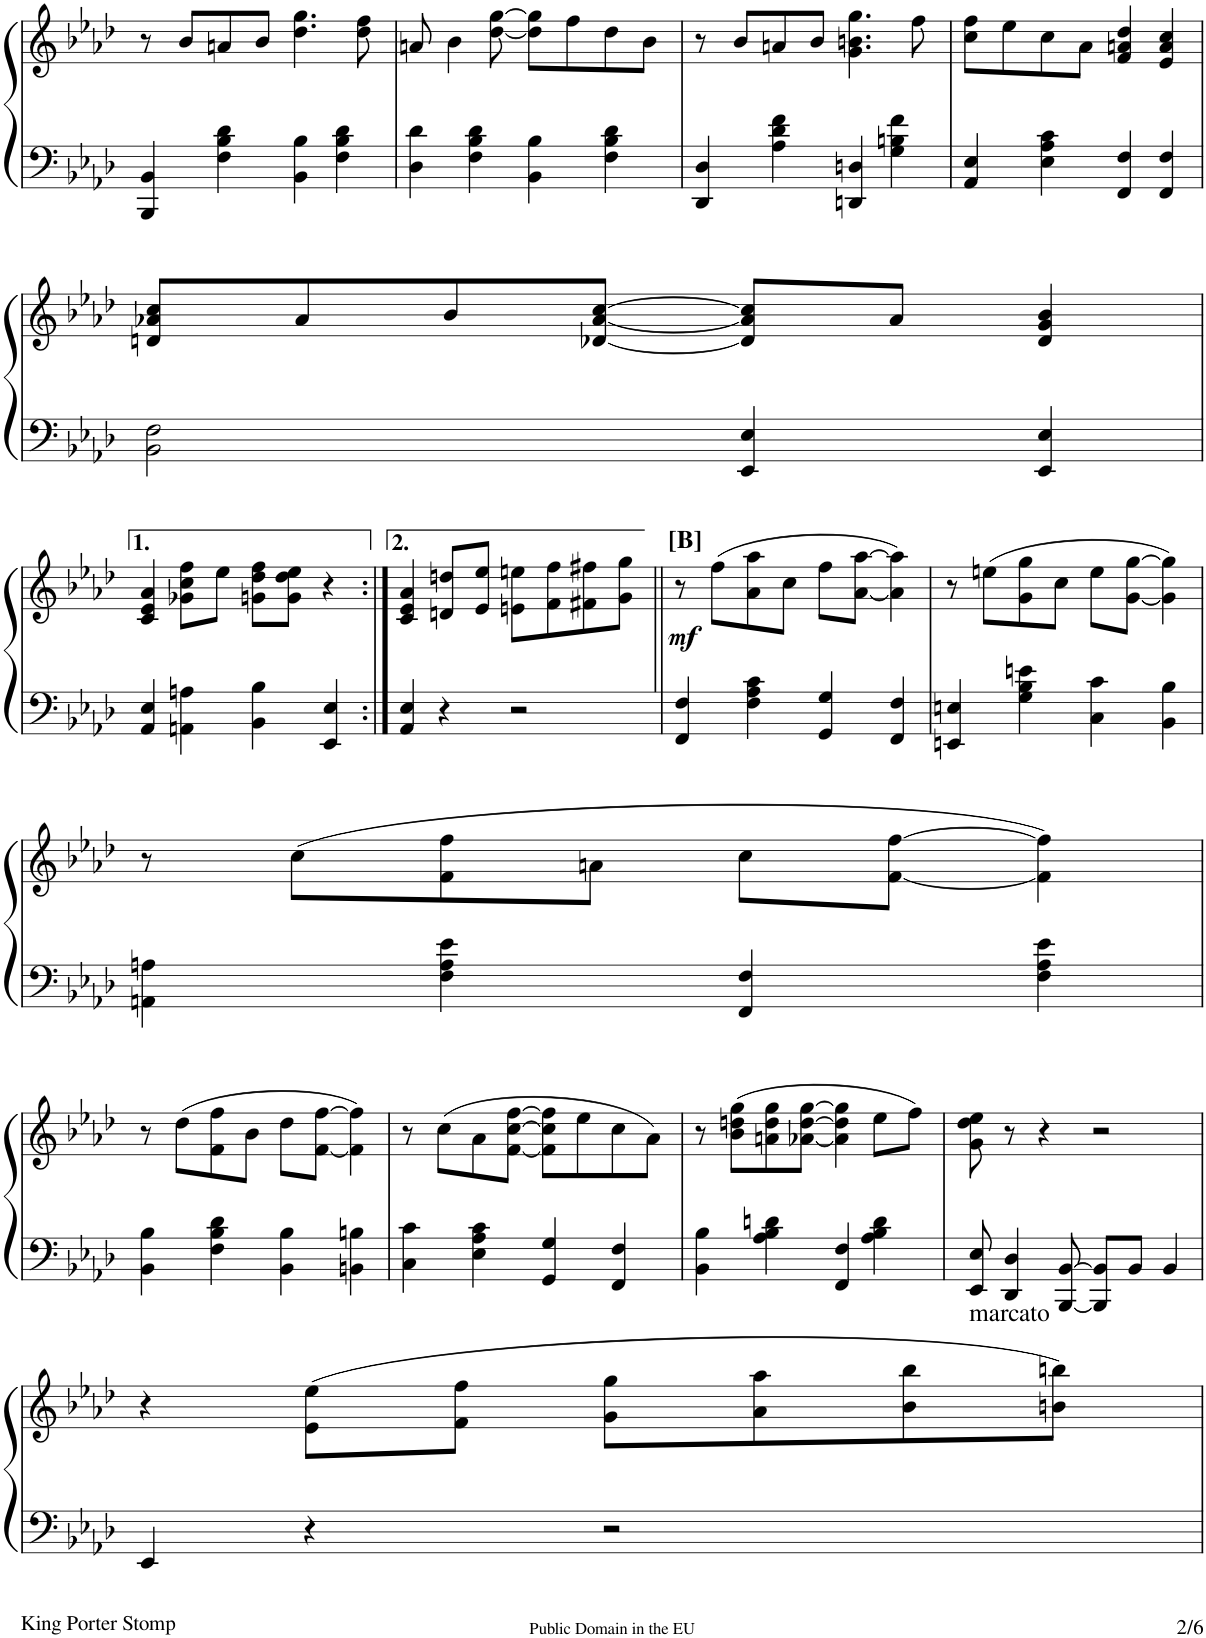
**kern	**kern	**dynam
*part1	*part1	*part1
*staff2	*staff1	*staff1/2
*I"Piano	*	*
*I'Pno.	*	*
!!LO:PB:g=z
*clefF4	*clefG2	*
*k[b-e-a-d-]	*k[b-e-a-d-]	*
*A-:	*A-:	*
*M2/2	*M2/2	*
*met(c|)	*met(c|)	*
=15	=15	=15
4BBB-/ 4BB-/	8r	.
.	8b-/L	.
4F\ 4B-\ 4d-\	8an/	.
.	8b-/J	.
4BB-\ 4B-\	4.dd-\ 4.gg\	.
4F\ 4B-\ 4d-\	.	.
.	8dd-\ 8ff\	.
=16	=16	=16
4D-\ 4d-\	8an/	.
.	4b-\	.
4F\ 4B-\ 4d-\	.	.
.	[8dd-\ [8gg\	.
4BB-\ 4B-\	8dd-\] 8gg\]L	.
.	8ff\	.
4F\ 4B-\ 4d-\	8dd-\	.
.	8b-\J	.
=17	=17	=17
4DD-/ 4D-/	8r	.
.	8b-/L	.
4A-\ 4d-\ 4f\	8an/	.
.	8b-/J	.
4DDn/ 4Dn/	4.g\ 4.bn\ 4.gg\	.
4G\ 4Bn\ 4f\	.	.
.	8ff\	.
=18	=18	=18
4AA-/ 4E-/	8cc\ 8ff\L	.
.	8ee-\	.
4E-\ 4A-\ 4c\	8cc\	.
.	8a-\J	.
4FF/ 4F/	4f/ 4an/ 4dd-/	.
4FF/ 4F/	4e-/ 4a/ 4cc/	.
!!LO:LB:g=z
=19	=19	=19
2BB-\ 2F\	8dn/ 8a-X/ 8cc/L	.
.	8a-/	.
.	8b-/	.
.	[8d-X/ [8a-/ [8cc/J	.
4EE-/ 4E-/	8d-/] 8a-/] 8cc/]L	.
.	8a-/J	.
4EE-/ 4E-/	4d-/ 4g/ 4b-/	.
!!LO:LB:g=z
=20	=20	=20
4AA-/ 4E-/	4c/ 4e-/ 4a-/	.
4AAn\ 4An\	8g-X\ 8cc\ 8ff\L	.
.	8ee-\J	.
4BB-\ 4B-\	8gn\ 8dd-\ 8ff\L	.
.	8g\ 8dd-\ 8ee-\J	.
4EE-/ 4E-/	4r	.
=21:|!	=21:|!	=21:|!
4AA-/ 4E-/	4c/ 4e-/ 4a-/	.
4r	8dn/ 8ddn/L	.
.	8e-/ 8ee-/J	.
2r	8en\ 8een\L	.
.	8f\ 8ff\	.
.	8f#X\ 8ff#X\	.
.	8g\ 8gg\J	.
=22||	=22||	=22||
!	!LO:TX:a:B:t=[B]	!
!	!	!LO:DY:b
4FF/ 4F/	8r	mf
.	(8ff\L	.
4F\ 4A-\ 4c\	8a-\ 8aa-\	.
.	8cc\J	.
4GG/ 4G/	8ff\L	.
.	[8a-\ [8aa-\J	.
4FF/ 4F/	4a-\] 4aa-\])	.
=23	=23	=23
4EEn/ 4En/	8r	.
.	(8een\L	.
4G\ 4B-\ 4en\	8g\ 8gg\	.
.	8cc\J	.
4C\ 4c\	8ee\L	.
.	[8g\ [8gg\J	.
4BB-\ 4B-\	4g\] 4gg\])	.
!!LO:LB:g=z
=24	=24	=24
4AAn\ 4An\	8r	.
.	(8cc\L	.
4F\ 4A\ 4e-\	8f\ 8ff\	.
.	8an\J	.
4FF/ 4F/	8cc\L	.
.	[8f\ [8ff\J	.
4F\ 4A\ 4e-\	4f\] 4ff\])	.
!!LO:LB:g=z
=25	=25	=25
4BB-\ 4B-\	8r	.
.	(8dd-\L	.
4F\ 4B-\ 4d-\	8f\ 8ff\	.
.	8b-\J	.
4BB-\ 4B-\	8dd-\L	.
.	[8f\ [8ff\J	.
4BBn\ 4Bn\	4f\] 4ff\])	.
=26	=26	=26
4C\ 4c\	8r	.
.	(8cc\L	.
4E-\ 4A-\ 4c\	8a-\	.
.	[8f\ [8cc\ [8ff\J	.
4GG/ 4G/	8f\] 8cc\] 8ff\]L	.
.	8ee-\	.
4FF/ 4F/	8cc\	.
.	8a-\J)	.
=27	=27	=27
4BB-\ 4B-\	8r	.
.	(8b-\ 8ddn\ 8gg\L	.
4A-\ 4B-\ 4dn\	8an\ 8dd\ 8gg\	.
.	[8a-X\ [8dd\ [8gg\J	.
4FF/ 4F/	4a-\] 4dd\] 4gg\]	.
4A-\ 4B-\ 4d\	8ee-\L	.
.	8ff\J)	.
=28	=28	=28
!LO:TX:b:t=marcato	!	!
8EE-/ 8E-/	8g\ 8dd-\ 8ee-\	.
4DD-/ 4D-/	8r	.
.	4r	.
[8BBB-/ [8BB-/	.	.
8BBB-/] 8BB-/]L	2r	.
8BB-/J	.	.
4BB-/	.	.
!!LO:LB:g=z
=29	=29	=29
4EE-/	4r	.
4r	(8e-\ 8ee-\L	.
.	8f\ 8ff\J	.
2r	8g\ 8gg\L	.
.	8a-\ 8aa-\	.
.	8b-\ 8bb-\	.
.	8bn\ 8bbn\J)	.
=	=	=
*-	*-	*-
